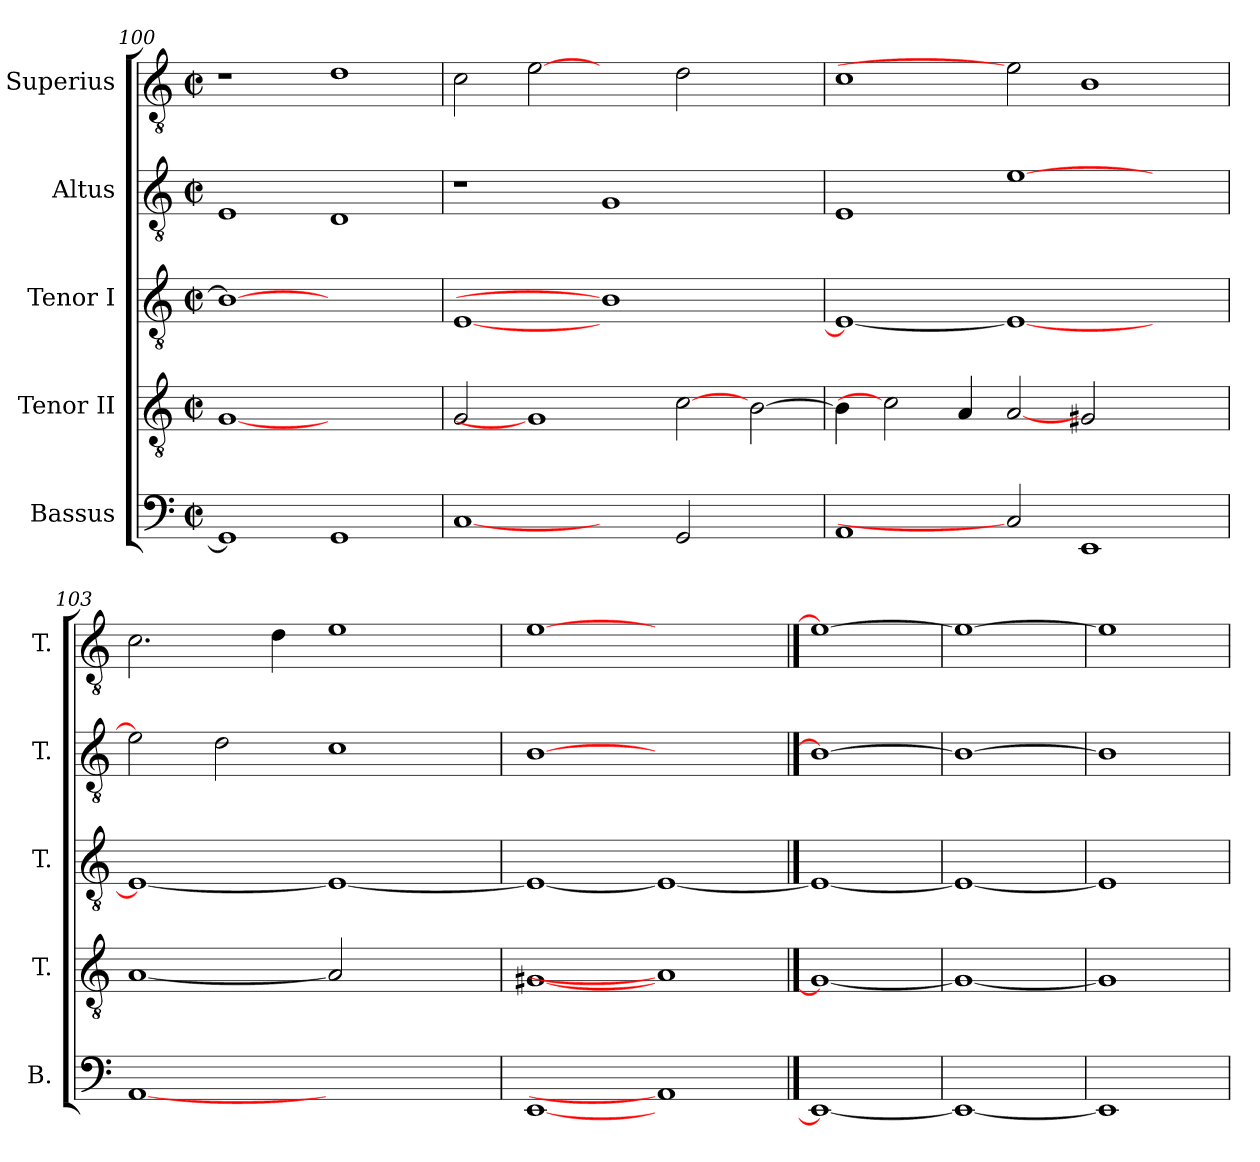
**kern	**kern	**kern	**kern	**kern
*part5	*part4	*part3	*part2	*part1
*staff5	*staff4	*staff3	*staff2	*staff1
*I"Bassus	*I"Tenor II	*I"Tenor I	*I"Altus	*I"Superius
*I'B.	*I'T.	*I'T.	*I'T.	*I'T.
*clefF4	*clefGv2	*clefGv2	*clefGv2	*clefGv2
*	*ITrd7c12	*ITrd7c12	*ITrd7c12	*ITrd7c12
*k[]	*k[]	*k[]	*k[]	*k[]
*C:	*C:	*C:	*C:	*C:
*M2/2	*M2/2	*M2/2	*M2/2	*M2/2
*met(c|)	*met(c|)	*met(c|)	*met(c|)	*met(c|)
=100	=100	=100	=100	=100
1GGi]	[1GGi	1BBi_>	1EEi	1r
1GGi	1ryy	1ryy	1DDi	1Di
!!LO:PB:g=z
=101	=101	=101	=101	=101
[1Ci	2GGi/	[<1EEi	1r	2Ci\
.	1GGi]	.	.	[2Ei
2ryy	.	1BBi]	1GGi	2ryy
2GGi/	[2Ci	.	.	2Di\
2ryy	[>2BBi\	2ryy	2ryy	2ryy
=102	=102	=102	=102	=102
1AAi	4BBi\]	1EEi_<	1EEi	1Ci
.	2Ci]	.	.	.
.	4AAi/	.	.	.
2Ci]	[2AAi	1EEi_	[>1Ei	2Ei]
1EEi	2GG#Xi/	.	.	1BBi
.	2ryy	2ryy	2ryy	.
=103	=103	=103	=103	=103
[1AAi	[1AAi	1EEi_<	2Ei\]	2.Ci\
.	.	.	2Di\	.
.	.	.	.	4Di\
1ryy	2AAi]	1EEi_	1Ci	1Ei
.	2ryy	.	.	.
=104	=104	=104	=104	=104
[1EEi	[1GG#Xi	1EEi_<	[1BBi	[1Ei
1AAi]	1AAi]	1EEi_	1ryy	1ryy
==105	==105	==105	==105	==105
1EEi_	1GG#i_	1EEi_	1BBi_	1Ei_
=106	=106	=106	=106	=106
1EEi_	1GG#i_	1EEi_	1BBi_	1Ei_
=107	=107	=107	=107	=107
1EEi]	1GG#i]	1EEi]	1BBi]	1Ei]
=	=	=	=	=
*-	*-	*-	*-	*-
